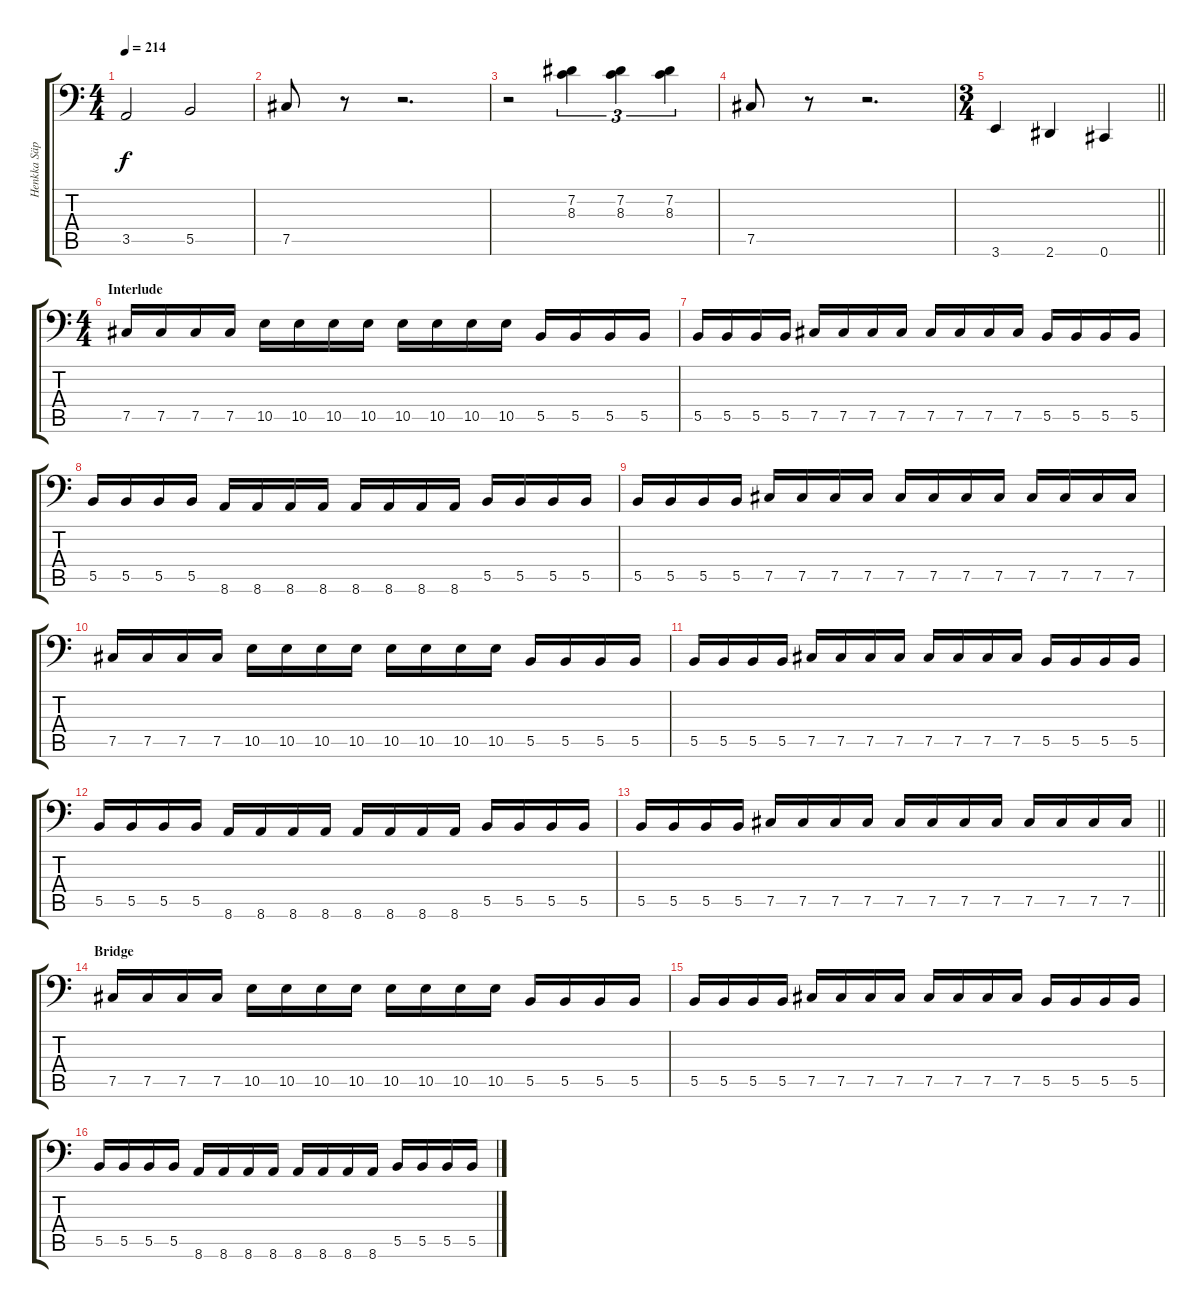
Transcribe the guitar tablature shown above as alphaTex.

\track ("Henkka Säppälää" "Henkka Säp") {instrument electricbasspick}
\staff {score tabs}
\tuning (Db3 Ab2 E2 B1 Gb1 Db1) {hide}
\ts (4 4)
\tempo 214
\clef f4
\ks c
3.5.2{dy f} 5.5.2 |
7.5.8 r.8 r.2{d} |
r.2 (7.2 8.3).4{tu (3 2)} (7.2 8.3).4{tu (3 2)} (7.2 8.3).4{tu (3 2)} |
7.5.8 r.8 r.2{d} |
\ts (3 4)
\barLineRight lightlight
3.6.4 2.6.4 0.6.4 |
\ts (4 4)
\section ("" "Interlude")
7.5.16 7.5.16 7.5.16 7.5.16 10.5.16 10.5.16 10.5.16 10.5.16 10.5.16 10.5.16 10.5.16 10.5.16 5.5.16 5.5.16 5.5.16 5.5.16 |
5.5.16 5.5.16 5.5.16 5.5.16 7.5.16 7.5.16 7.5.16 7.5.16 7.5.16 7.5.16 7.5.16 7.5.16 5.5.16 5.5.16 5.5.16 5.5.16 |
5.5.16 5.5.16 5.5.16 5.5.16 8.6.16 8.6.16 8.6.16 8.6.16 8.6.16 8.6.16 8.6.16 8.6.16 5.5.16 5.5.16 5.5.16 5.5.16 |
5.5.16 5.5.16 5.5.16 5.5.16 7.5.16 7.5.16 7.5.16 7.5.16 7.5.16 7.5.16 7.5.16 7.5.16 7.5.16 7.5.16 7.5.16 7.5.16 |
7.5.16 7.5.16 7.5.16 7.5.16 10.5.16 10.5.16 10.5.16 10.5.16 10.5.16 10.5.16 10.5.16 10.5.16 5.5.16 5.5.16 5.5.16 5.5.16 |
5.5.16 5.5.16 5.5.16 5.5.16 7.5.16 7.5.16 7.5.16 7.5.16 7.5.16 7.5.16 7.5.16 7.5.16 5.5.16 5.5.16 5.5.16 5.5.16 |
5.5.16 5.5.16 5.5.16 5.5.16 8.6.16 8.6.16 8.6.16 8.6.16 8.6.16 8.6.16 8.6.16 8.6.16 5.5.16 5.5.16 5.5.16 5.5.16 |
\barLineRight lightlight
5.5.16 5.5.16 5.5.16 5.5.16 7.5.16 7.5.16 7.5.16 7.5.16 7.5.16 7.5.16 7.5.16 7.5.16 7.5.16 7.5.16 7.5.16 7.5.16 |
\section ("" "Bridge")
7.5.16 7.5.16 7.5.16 7.5.16 10.5.16 10.5.16 10.5.16 10.5.16 10.5.16 10.5.16 10.5.16 10.5.16 5.5.16 5.5.16 5.5.16 5.5.16 |
5.5.16 5.5.16 5.5.16 5.5.16 7.5.16 7.5.16 7.5.16 7.5.16 7.5.16 7.5.16 7.5.16 7.5.16 5.5.16 5.5.16 5.5.16 5.5.16 |
5.5.16 5.5.16 5.5.16 5.5.16 8.6.16 8.6.16 8.6.16 8.6.16 8.6.16 8.6.16 8.6.16 8.6.16 5.5.16 5.5.16 5.5.16 5.5.16
